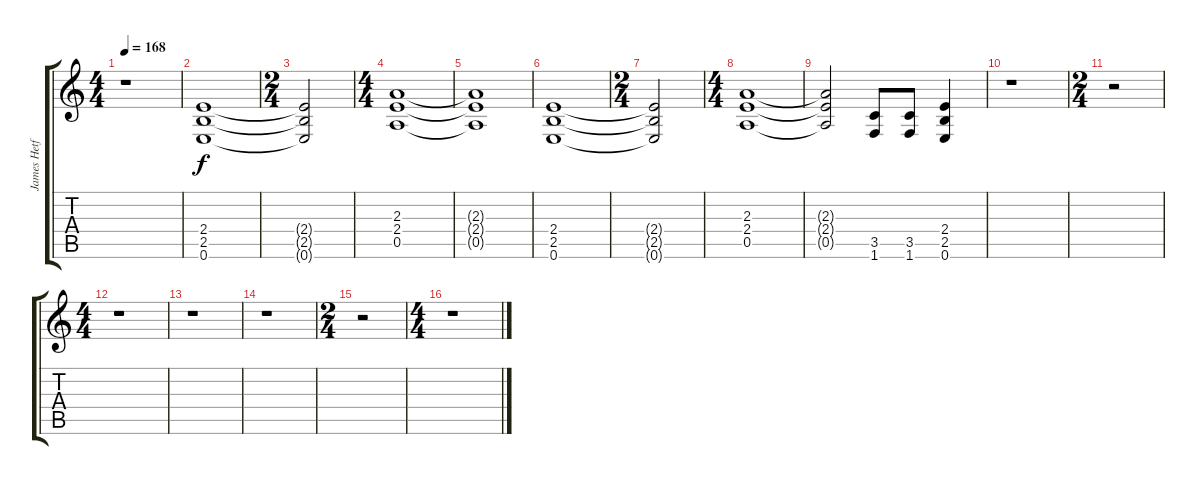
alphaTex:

\track ("James Hetfield Overdrive" "James Hetf") {instrument overdrivenguitar}
\staff {score tabs}
\tuning (E4 B3 G3 D3 A2 E2) {hide}
\ts (4 4)
\tempo 168
\clef g2
\ks c
r.1{dy f} |
(2.4 2.5 0.6).1{instrument distortionguitar} |
\ts (2 4)
(2.4{t} 2.5{t} 0.6{t}).2 |
\ts (4 4)
(2.3 2.4 0.5).1{instrument distortionguitar} |
(2.3{t} 2.4{t} 0.5{t}).1 |
(2.4 2.5 0.6).1{instrument distortionguitar} |
\ts (2 4)
(2.4{t} 2.5{t} 0.6{t}).2 |
\ts (4 4)
(2.3 2.4 0.5).1{instrument distortionguitar} |
(2.3{t} 2.4{t} 0.5{t}).2 (3.5 1.6).8 (3.5 1.6).8 (2.4 2.5 0.6).4 |
r.1 |
\ts (2 4)
r.2 |
\ts (4 4)
r.1 |
r.1 |
r.1 |
\ts (2 4)
r.2 |
\ts (4 4)
r.1
